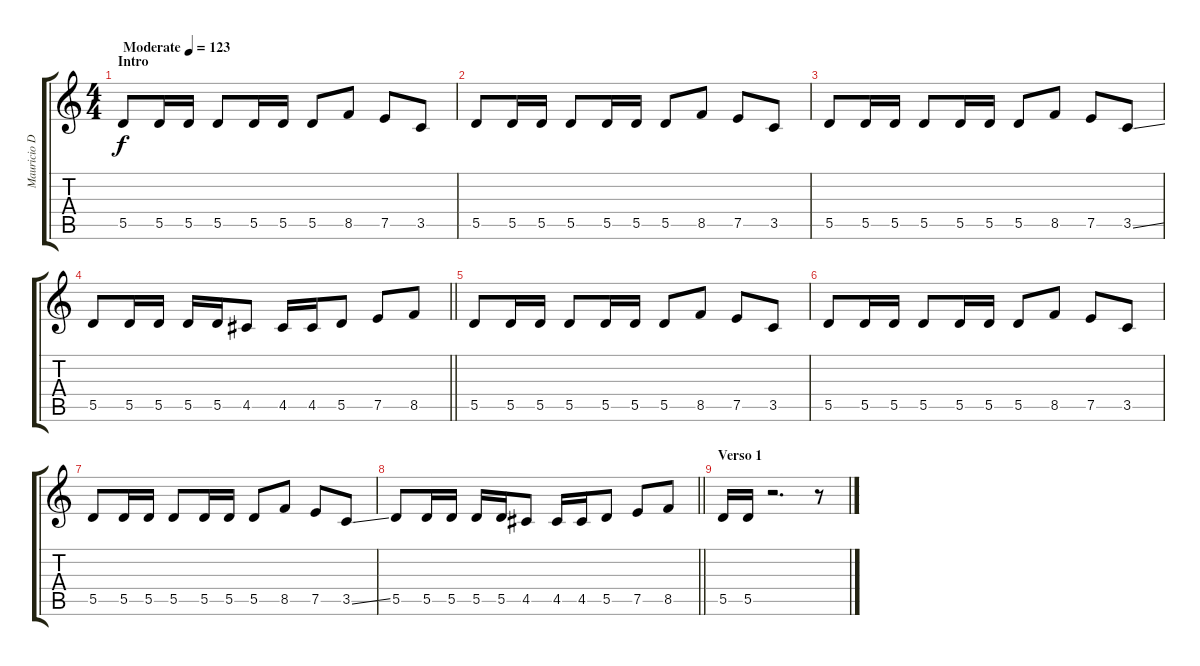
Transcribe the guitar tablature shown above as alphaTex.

\track ("Mauricio Durán" "Mauricio D") {instrument overdrivenguitar}
\staff {score tabs}
\tuning (E4 B3 G3 D3 A2 E2) {hide}
\ts (4 4)
\section ("" "Intro")
\tempo (123 "Moderate")
\clef g2
\ks c
5.5.8{dy f instrument overdrivenguitar} 5.5.16 5.5.16 5.5.8 5.5.16 5.5.16 5.5.8 8.5.8 7.5.8 3.5.8 |
5.5.8 5.5.16 5.5.16 5.5.8 5.5.16 5.5.16 5.5.8 8.5.8 7.5.8 3.5.8 |
5.5.8 5.5.16 5.5.16 5.5.8 5.5.16 5.5.16 5.5.8 8.5.8 7.5.8 3.5{ss}.8 |
\barLineRight lightlight
5.5.8 5.5.16 5.5.16 5.5.16 5.5.16 4.5.8 4.5.16 4.5.16 5.5.8 7.5.8 8.5.8 |
5.5.8 5.5.16 5.5.16 5.5.8 5.5.16 5.5.16 5.5.8 8.5.8 7.5.8 3.5.8 |
5.5.8 5.5.16 5.5.16 5.5.8 5.5.16 5.5.16 5.5.8 8.5.8 7.5.8 3.5.8 |
5.5.8 5.5.16 5.5.16 5.5.8 5.5.16 5.5.16 5.5.8 8.5.8 7.5.8 3.5{ss}.8 |
\barLineRight lightlight
5.5.8 5.5.16 5.5.16 5.5.16 5.5.16 4.5.8 4.5.16 4.5.16 5.5.8 7.5.8 8.5.8 |
\section ("" "Verso 1")
5.5.16 5.5.16 r.2{d} r.8
